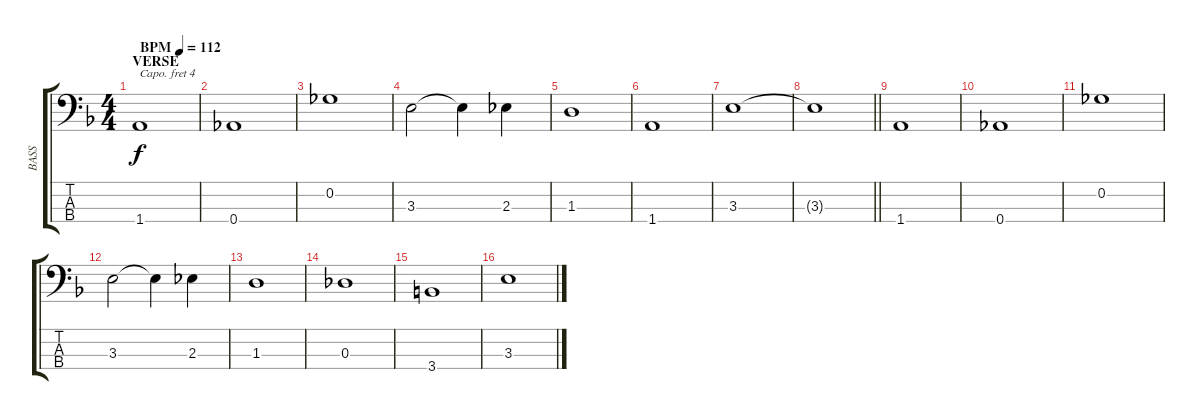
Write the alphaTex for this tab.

\track ("BASS" "BASS") {instrument acousticbass}
\staff {score tabs}
\capo 4
\tuning (G2 D2 A1 E1) {hide}
\ts (4 4)
\section ("" "VERSE")
\tempo (112 "BPM")
\clef f4
\ks f
1.4.1{dy f instrument acousticbass} |
0.4.1 |
0.2.1 |
3.3.2 3.3{t}.4 2.3.4 |
1.3.1 |
1.4.1 |
3.3.1 |
\barLineRight lightlight
3.3{t}.1 |
\section ("" "")
1.4.1 |
0.4.1 |
0.2.1 |
3.3.2 3.3{t}.4 2.3.4 |
1.3.1 |
0.3.1 |
3.4.1 |
3.3.1
